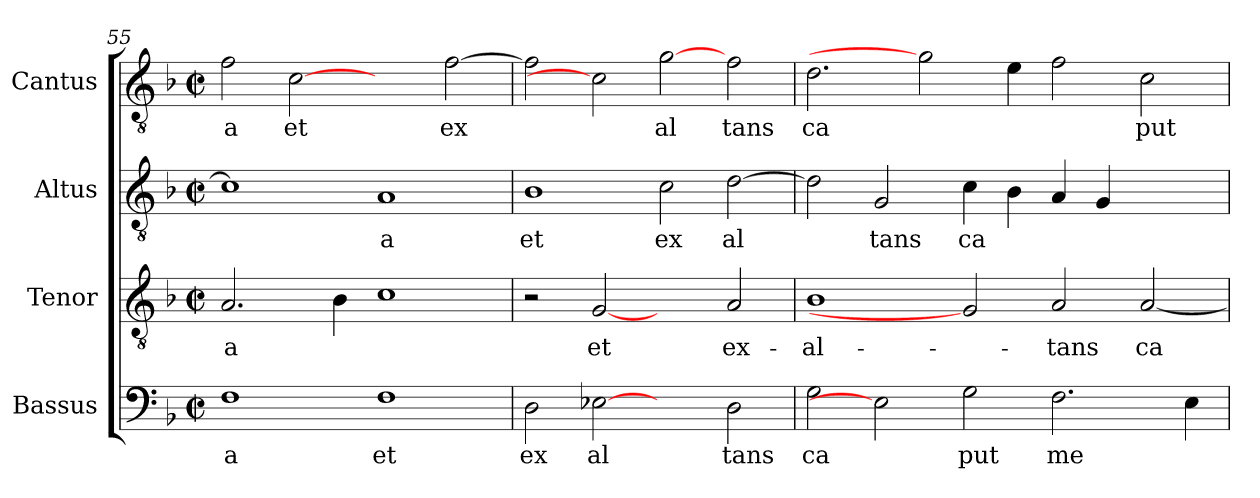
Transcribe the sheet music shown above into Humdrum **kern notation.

**kern	**text	**kern	**text	**kern	**text	**kern	**text
*part4	*part4	*part3	*part3	*part2	*part2	*part1	*part1
*staff4	*staff4	*staff3	*staff3	*staff2	*staff2	*staff1	*staff1
*I"Bassus	*	*I"Tenor	*	*I"Altus	*	*I"Cantus	*
*clefF4	*	*clefGv2	*	*clefGv2	*	*clefGv2	*
*k[b-]	*	*k[b-]	*	*k[b-]	*	*k[b-]	*
*F:	*	*F:	*	*F:	*	*F:	*
*M2/2	*	*M2/2	*	*M2/2	*	*M2/2	*
*met(c|)	*	*met(c|)	*	*met(c|)	*	*met(c|)	*
=55	=55	=55	=55	=55	=55	=55	=55
!	!LO:LY:b:cj	!	!LO:LY:b:cj	!	!LO:LY:b:cj	!	!LO:LY:b:cj
1F	a	2.A/	-a	1c]	--	2f\	a
!	!	!	!	!	!	!	!LO:LY:b:cj
.	.	.	.	.	.	[2c	et
!	!	!	!LO:LY:b:cj	!	!	!	!
.	.	4B-\	.	.	.	.	.
!	!LO:LY:b:cj	!	!LO:LY:b:cj	!	!LO:LY:b:cj	!	!
1F	et	1c	.	1A	-a	2ryy	.
!	!	!	!	!	!	!	!LO:LY:b:cj
.	.	.	.	.	.	[<2f\	ex
!!LO:LB:g=z
=56	=56	=56	=56	=56	=56	=56	=56
!	!LO:LY:b:cj	!	!	!	!LO:LY:b:cj	!	!LO:LY:b:cj
2D\	ex	2r	.	1B-	et	2f\]	.
!	!LO:LY:b:cj	!	!LO:LY:b:cj	!	!	!	!
[2E-X	al	[2G	et	.	.	2c]	.
!	!	!	!	!	!LO:LY:b:cj	!	!LO:LY:b:cj
2ryy	.	2ryy	.	2c\	ex	[2g	al
!	!LO:LY:b:cj	!	!LO:LY:b:cj	!	!LO:LY:b:cj	!	!LO:LY:b:cj
2D\	tans	2A/	ex-	[>2d\	al	2f\	tans
=57	=57	=57	=57	=57	=57	=57	=57
!	!LO:LY:b:cj	!	!LO:LY:b:cj	!	!LO:LY:b:cj	!	!LO:LY:b:cj
2G\	ca	1B-	-al-	2d\]	.	2.d\	ca
!	!	!	!	!	!LO:LY:b:cj	!	!
2E-]	.	.	.	2G/	tans	.	.
.	.	.	.	.	.	2g]	.
!	!LO:LY:b:cj	!	!	!	!LO:LY:b:cj	!	!
2G\	put	2G]	.	4c\	ca	.	.
!	!	!	!	!	!LO:LY:b:cj	!	!LO:LY:b:cj
.	.	.	.	4B-\	.	4e\	.
!	!LO:LY:b:cj	!	!LO:LY:b:cj	!	!LO:LY:b:cj	!	!LO:LY:b:cj
2.F\	me	2A/	-tans	4A/	.	2f\	.
!	!	!	!	!	!LO:LY:b:cj	!	!
.	.	.	.	4G/	.	.	.
!	!	!	!LO:LY:b:cj	!	!	!	!LO:LY:b:cj
.	.	[<2A/	ca-	2ryy	.	2c\	put
!	!LO:LY:b:cj	!	!	!	!	!	!
4E\	.	.	.	.	.	.	.
=	=	=	=	=	=	=	=
*-	*-	*-	*-	*-	*-	*-	*-
